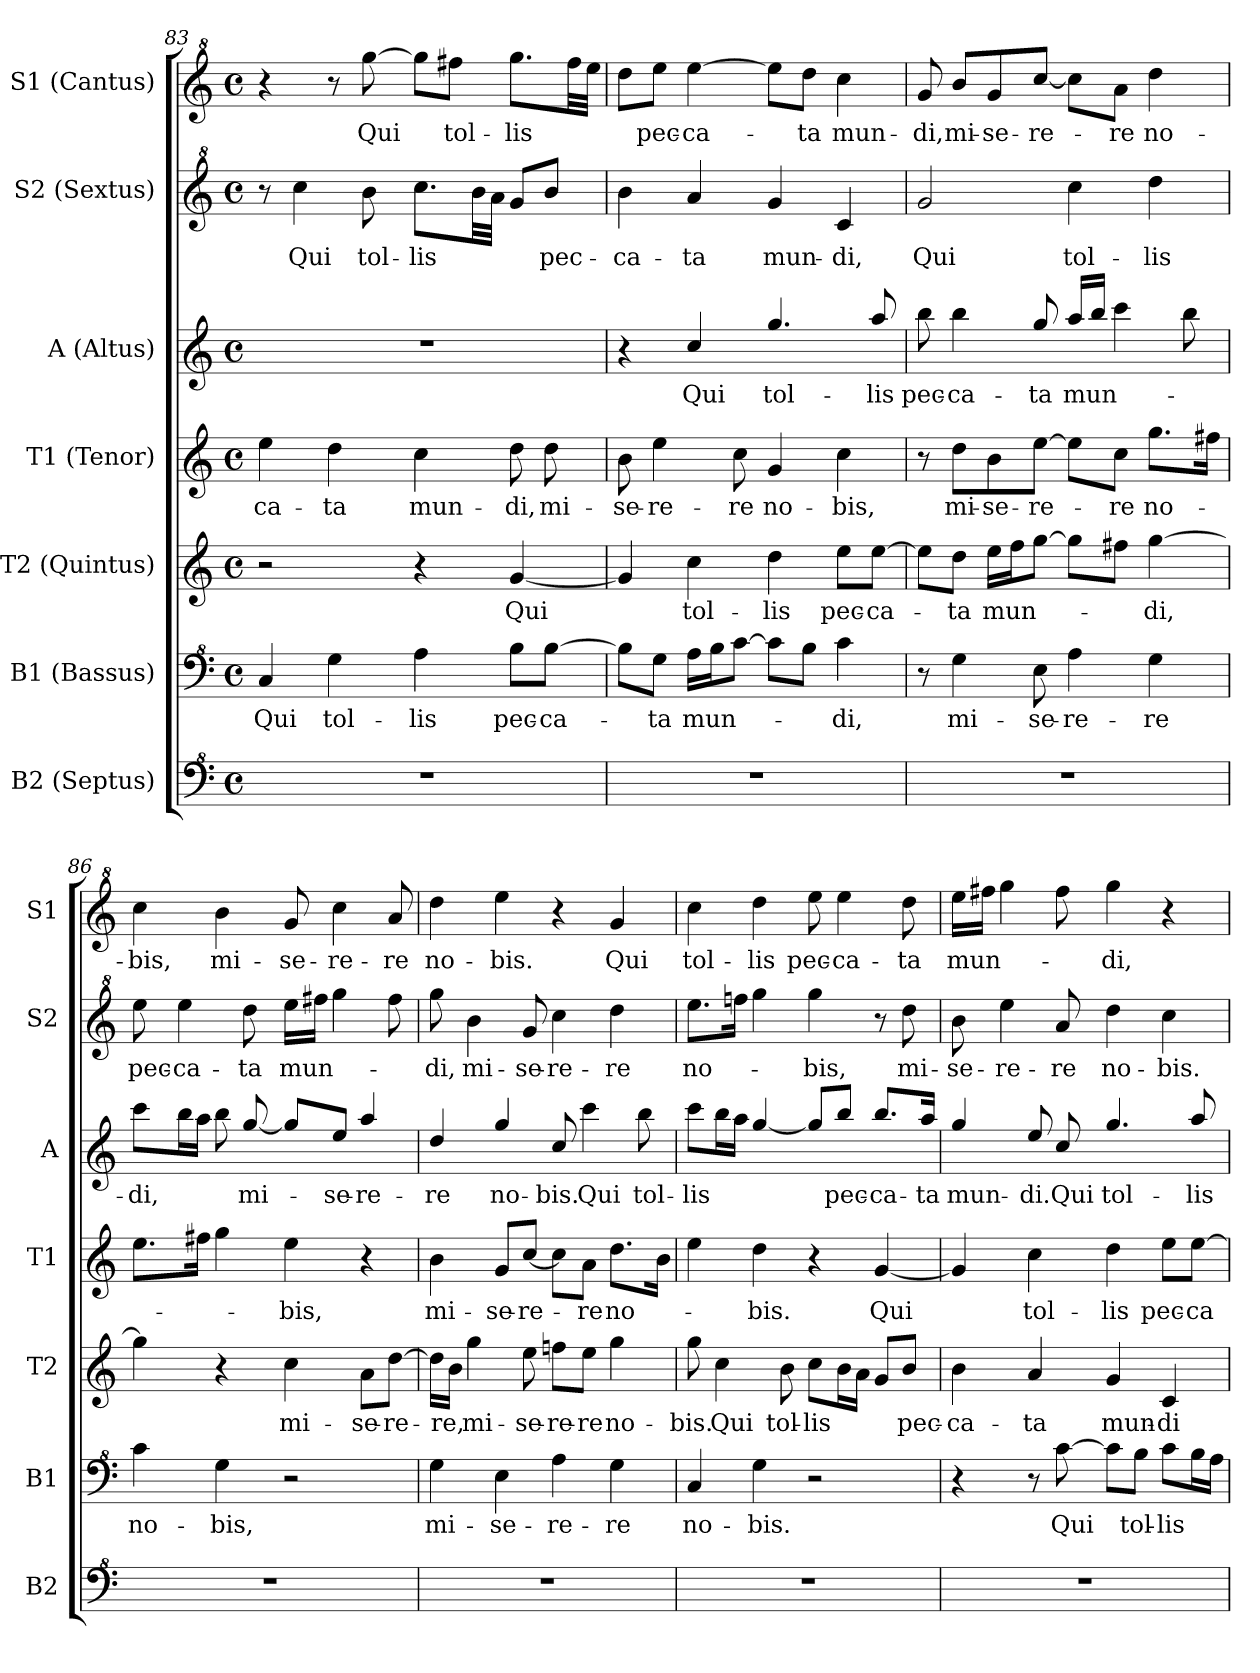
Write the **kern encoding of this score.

**kern	**kern	**text	**kern	**text	**kern	**text	**kern	**text	**kern	**text	**kern	**text
*part7	*part6	*part6	*part5	*part5	*part4	*part4	*part3	*part3	*part2	*part2	*part1	*part1
*staff7	*staff6	*staff6	*staff5	*staff5	*staff4	*staff4	*staff3	*staff3	*staff2	*staff2	*staff1	*staff1
*I"B2 (Septus)	*I"B1 (Bassus)	*	*I"T2 (Quintus)	*	*I"T1 (Tenor)	*	*I"A (Altus)	*	*I"S2 (Sextus)	*	*I"S1 (Cantus)	*
*I'B2	*I'B1	*	*I'T2	*	*I'T1	*	*I'A	*	*I'S2	*	*I'S1	*
!!LO:LB:g=z
*clefF^4	*clefF^4	*	*clefG2	*	*clefG2	*	*clefG2	*	*clefG^2	*	*clefG^2	*
*k[]	*k[]	*	*k[]	*	*k[]	*	*k[]	*	*k[]	*	*k[]	*
*M4/4	*M4/4	*	*M4/4	*	*M4/4	*	*M4/4	*	*M4/4	*	*M4/4	*
*met(c)	*met(c)	*	*met(c)	*	*met(c)	*	*met(c)	*	*met(c)	*	*met(c)	*
=83	=83	=83	=83	=83	=83	=83	=83	=83	=83	=83	=83	=83
!	!	!LO:LY:b	!	!	!	!LO:LY:b	!	!	!	!	!	!
1r	4c/	Qui	2r	.	4ee\	-ca-	1r	.	8r	.	4r	.
!	!	!	!	!	!	!	!	!	!	!LO:LY:b	!	!
.	.	.	.	.	.	.	.	.	4ccc\	Qui	.	.
!	!	!LO:LY:b	!	!	!	!LO:LY:b	!	!	!	!	!	!
.	4g\	tol-	.	.	4dd\	-ta	.	.	.	.	8r	.
!	!	!	!	!	!	!	!	!	!	!LO:LY:b	!	!LO:LY:b
.	.	.	.	.	.	.	.	.	8bb\	tol-	[8ggg\	Qui
!	!	!LO:LY:b	!	!	!	!LO:LY:b	!	!	!	!LO:LY:b	!	!
.	4a\	-lis	4r	.	4cc\	mun-	.	.	8.ccc\L	-lis	8ggg\L]	.
!	!	!	!	!	!	!	!	!	!	!	!	!LO:LY:b
.	.	.	.	.	.	.	.	.	.	.	8fff#X\J	tol-
.	.	.	.	.	.	.	.	.	32bb\LL	.	.	.
.	.	.	.	.	.	.	.	.	32aa\JJJ	.	.	.
!	!	!LO:LY:b	!	!LO:LY:b	!	!LO:LY:b	!	!	!	!	!	!LO:LY:b
.	8b\L	pec-	[4g/	Qui	8dd\	-di,	.	.	8gg/L	.	8.ggg\L	-lis
!	!	!LO:LY:b	!	!	!	!LO:LY:b	!	!	!	!LO:LY:b	!	!
.	[8b\J	-ca-	.	.	8dd\	mi-	.	.	8bb/J	pec-	.	.
.	.	.	.	.	.	.	.	.	.	.	32fff#\LL	.
.	.	.	.	.	.	.	.	.	.	.	32eee\JJJ	.
=84	=84	=84	=84	=84	=84	=84	=84	=84	=84	=84	=84	=84
!	!	!	!	!	!	!LO:LY:b	!	!	!	!LO:LY:b	!	!
1r	8b\L]	.	4g/]	.	8b\	-se-	4r	.	4bb\	-ca-	8ddd\L	.
!	!	!LO:LY:b	!	!	!	!LO:LY:b	!	!	!	!	!	!LO:LY:b
.	8g\J	-ta	.	.	4ee\	-re-	.	.	.	.	8eee\J	pec-
!	!	!LO:LY:b	!	!LO:LY:b	!	!	!	!LO:LY:b	!	!LO:LY:b	!	!LO:LY:b
.	16a\LL	mun-	4cc\	tol-	.	.	4cc/	Qui	4aa/	-ta	[4eee\	-ca-
.	16b\J	.	.	.	.	.	.	.	.	.	.	.
!	!	!	!	!	!	!LO:LY:b	!	!	!	!	!	!
.	[8cc\J	.	.	.	8cc\	-re	.	.	.	.	.	.
!	!	!	!	!LO:LY:b	!	!LO:LY:b	!	!LO:LY:b	!	!LO:LY:b	!	!
.	8cc\L]	.	4dd\	-lis	4g/	no-	4.gg/	tol-	4gg/	mun-	8eee\L]	.
!	!	!	!	!	!	!	!	!	!	!	!	!LO:LY:b
.	8b\J	.	.	.	.	.	.	.	.	.	8ddd\J	-ta
!	!	!LO:LY:b	!	!LO:LY:b	!	!LO:LY:b	!	!	!	!LO:LY:b	!	!LO:LY:b
.	4cc\	-di,	8ee\L	pec-	4cc\	-bis,	.	.	4cc/	-di,	4ccc\	mun-
!	!	!	!	!LO:LY:b	!	!	!	!LO:LY:b	!	!	!	!
.	.	.	[8ee\J	-ca-	.	.	8aa/	-lis	.	.	.	.
=85	=85	=85	=85	=85	=85	=85	=85	=85	=85	=85	=85	=85
!	!	!	!	!	!	!	!	!LO:LY:b	!	!LO:LY:b	!	!LO:LY:b
1r	8r	.	8ee\L]	.	8r	.	8bb\	pec-	2gg/	Qui	8gg/	-di,
!	!	!LO:LY:b	!	!LO:LY:b	!	!LO:LY:b	!	!LO:LY:b	!	!	!	!LO:LY:b
.	4g\	mi-	8dd\J	-ta	8dd\L	mi-	4bb\	-ca-	.	.	8bb/L	mi-
!	!	!	!	!LO:LY:b	!	!LO:LY:b	!	!	!	!	!	!LO:LY:b
.	.	.	16ee\LL	mun-	8b\	-se-	.	.	.	.	8gg/	-se-
.	.	.	16ff\J	.	.	.	.	.	.	.	.	.
!	!	!LO:LY:b	!	!	!	!LO:LY:b	!	!LO:LY:b	!	!	!	!LO:LY:b
.	8e\	-se-	[8gg\J	.	[8ee\J	-re-	8gg/	-ta	.	.	[8ccc/J	-re-
!	!	!LO:LY:b	!	!	!	!	!	!LO:LY:b	!	!LO:LY:b	!	!
.	4a\	-re-	8gg\L]	.	8ee\L]	.	16aa/LL	mun-	4ccc\	tol-	8ccc\L]	.
.	.	.	.	.	.	.	16bb/JJ	.	.	.	.	.
!	!	!	!	!	!	!LO:LY:b	!	!	!	!	!	!LO:LY:b
.	.	.	8ff#X\J	.	8cc\J	-re	4ccc\	.	.	.	8aa\J	-re
!	!	!LO:LY:b	!	!LO:LY:b	!	!LO:LY:b	!	!	!	!LO:LY:b	!	!LO:LY:b
.	4g\	-re	[4gg\	-di,	8.gg\L	no-	.	.	4ddd\	-lis	4ddd\	no-
.	.	.	.	.	.	.	8bb\	.	.	.	.	.
.	.	.	.	.	16ff#X\Jk	.	.	.	.	.	.	.
=86	=86	=86	=86	=86	=86	=86	=86	=86	=86	=86	=86	=86
!	!	!LO:LY:b	!	!	!	!	!	!LO:LY:b	!	!LO:LY:b	!	!LO:LY:b
1r	4cc\	no-	4gg\]	.	8.ee\L	.	8ccc\L	-di,	8eee\	pec-	4ccc\	-bis,
!	!	!	!	!	!	!	!	!	!	!LO:LY:b	!	!
.	.	.	.	.	.	.	16bb\L	.	4eee\	-ca-	.	.
.	.	.	.	.	16ff#X\Jk	.	16aa\JJ	.	.	.	.	.
!	!	!LO:LY:b	!	!	!	!	!	!	!	!	!	!LO:LY:b
.	4g\	-bis,	4r	.	4gg\	.	8bb\	.	.	.	4bb\	mi-
!	!	!	!	!	!	!	!	!LO:LY:b	!	!LO:LY:b	!	!
.	.	.	.	.	.	.	[8gg/	mi-	8ddd\	-ta	.	.
!	!	!	!	!LO:LY:b	!	!LO:LY:b	!	!	!	!LO:LY:b	!	!LO:LY:b
.	2r	.	4cc\	mi-	4ee\	-bis,	8gg/L]	.	16eee\LL	mun-	8gg/	-se-
.	.	.	.	.	.	.	.	.	16fff#X\JJ	.	.	.
!	!	!	!	!	!	!	!	!LO:LY:b	!	!	!	!LO:LY:b
.	.	.	.	.	.	.	8ee/J	-se-	4ggg\	.	4ccc\	-re-
!	!	!	!	!LO:LY:b	!	!	!	!LO:LY:b	!	!	!	!
.	.	.	8a\L	-se-	4r	.	4aa/	-re-	.	.	.	.
!	!	!	!	!LO:LY:b	!	!	!	!	!	!	!	!LO:LY:b
.	.	.	[8dd\J	-re-	.	.	.	.	8fff#\	.	8aa/	-re
!!LO:PB:g=z
=87	=87	=87	=87	=87	=87	=87	=87	=87	=87	=87	=87	=87
!	!	!LO:LY:b	!	!	!	!LO:LY:b	!	!LO:LY:b	!	!LO:LY:b	!	!LO:LY:b
1r	4g\	mi-	16dd\LL]	.	4b\	mi-	4dd/	-re	8ggg\	-di,	4ddd\	no-
!	!	!	!	!LO:LY:b	!	!	!	!	!	!	!	!
.	.	.	16b\JJ	-re,	.	.	.	.	.	.	.	.
!	!	!	!	!LO:LY:b	!	!	!	!	!	!LO:LY:b	!	!
.	.	.	4gg\	mi-	.	.	.	.	4bb\	mi-	.	.
!	!	!LO:LY:b	!	!	!	!LO:LY:b	!	!LO:LY:b	!	!	!	!LO:LY:b
.	4e\	-se-	.	.	8g/L	-se-	4gg/	no-	.	.	4eee\	-bis.
!	!	!	!	!LO:LY:b	!	!LO:LY:b	!	!	!	!LO:LY:b	!	!
.	.	.	8ee\	-se-	[8cc/J	-re-	.	.	8gg/	-se-	.	.
!	!	!LO:LY:b	!	!LO:LY:b	!	!	!	!LO:LY:b	!	!LO:LY:b	!	!
.	4a\	-re-	8ffni\L	-re-	8cc\L]	.	8cc/	-bis.	4ccc\	-re-	4r	.
!	!	!	!	!LO:LY:b	!	!LO:LY:b	!	!LO:LY:b	!	!	!	!
.	.	.	8ee\J	-re	8a\J	-re	4ccc\	Qui	.	.	.	.
!	!	!LO:LY:b	!	!LO:LY:b	!	!LO:LY:b	!	!	!	!LO:LY:b	!	!LO:LY:b
.	4g\	-re	4gg\	no-	8.dd\L	no-	.	.	4ddd\	-re	4gg/	Qui
!	!	!	!	!	!	!	!	!LO:LY:b	!	!	!	!
.	.	.	.	.	.	.	8bb\	tol-	.	.	.	.
.	.	.	.	.	16b\Jk	.	.	.	.	.	.	.
=88	=88	=88	=88	=88	=88	=88	=88	=88	=88	=88	=88	=88
!	!	!LO:LY:b	!	!LO:LY:b	!	!	!	!LO:LY:b	!	!LO:LY:b	!	!LO:LY:b
1r	4c/	no-	8gg\	-bis.	4ee\	.	8ccc\L	-lis	8.eee\L	no-	4ccc\	tol-
!	!	!	!	!LO:LY:b	!	!	!	!	!	!	!	!
.	.	.	4cc\	Qui	.	.	16bb\L	.	.	.	.	.
.	.	.	.	.	.	.	16aa\JJ	.	16fffni\Jk	.	.	.
!	!	!LO:LY:b	!	!	!	!LO:LY:b	!	!	!	!	!	!LO:LY:b
.	4g\	-bis.	.	.	4dd\	-bis.	[4gg/	.	4ggg\	.	4ddd\	-lis
!	!	!	!	!LO:LY:b	!	!	!	!	!	!	!	!
.	.	.	8b\	tol-	.	.	.	.	.	.	.	.
!	!	!	!	!LO:LY:b	!	!	!	!	!	!LO:LY:b	!	!LO:LY:b
.	2r	.	8cc\L	-lis	4r	.	8gg/L]	.	4ggg\	-bis,	8eee\	pec-
!	!	!	!	!	!	!	!	!LO:LY:b	!	!	!	!LO:LY:b
.	.	.	16b\L	.	.	.	8bb/J	pec-	.	.	4eee\	-ca-
.	.	.	16a\JJ	.	.	.	.	.	.	.	.	.
!	!	!	!	!	!	!LO:LY:b	!	!LO:LY:b	!	!	!	!
.	.	.	8g/L	.	[4g/	Qui	8.bb/L	-ca-	8r	.	.	.
!	!	!	!	!LO:LY:b	!	!	!	!	!	!LO:LY:b	!	!LO:LY:b
.	.	.	8b/J	pec-	.	.	.	.	8ddd\	mi-	8ddd\	-ta
!	!	!	!	!	!	!	!	!LO:LY:b	!	!	!	!
.	.	.	.	.	.	.	16aa/Jk	-ta	.	.	.	.
=89	=89	=89	=89	=89	=89	=89	=89	=89	=89	=89	=89	=89
!	!	!	!	!LO:LY:b	!	!	!	!LO:LY:b	!	!LO:LY:b	!	!LO:LY:b
1r	4r	.	4b\	-ca-	4g/]	.	4gg/	mun-	8bb\	-se-	16eee\LL	mun-
.	.	.	.	.	.	.	.	.	.	.	16fff#X\JJ	.
!	!	!	!	!	!	!	!	!	!	!LO:LY:b	!	!
.	.	.	.	.	.	.	.	.	4eee\	-re-	4ggg\	.
!	!	!	!	!LO:LY:b	!	!LO:LY:b	!	!LO:LY:b	!	!	!	!
.	8r	.	4a/	-ta	4cc\	tol-	8ee/	-di.	.	.	.	.
!	!	!LO:LY:b	!	!	!	!	!	!LO:LY:b	!	!LO:LY:b	!	!
.	[8cc\	Qui	.	.	.	.	8cc/	Qui	8aa/	-re	8fff#\	.
!	!	!	!	!LO:LY:b	!	!LO:LY:b	!	!LO:LY:b	!	!LO:LY:b	!	!LO:LY:b
.	8cc\L]	.	4g/	mun-	4dd\	-lis	4.gg/	tol-	4ddd\	no-	4ggg\	-di,
!	!	!LO:LY:b	!	!	!	!	!	!	!	!	!	!
.	8b\J	tol-	.	.	.	.	.	.	.	.	.	.
!	!	!LO:LY:b	!	!LO:LY:b	!	!LO:LY:b	!	!	!	!LO:LY:b	!	!
.	8cc\L	-lis	4c/	-di	8ee\L	pec-	.	.	4ccc\	-bis.	4r	.
!	!	!	!	!	!	!LO:LY:b	!	!LO:LY:b	!	!	!	!
.	16b\L	.	.	.	[8ee\J	-ca-	8aa/	-lis	.	.	.	.
.	16a\JJ	.	.	.	.	.	.	.	.	.	.	.
=	=	=	=	=	=	=	=	=	=	=	=	=
*-	*-	*-	*-	*-	*-	*-	*-	*-	*-	*-	*-	*-
